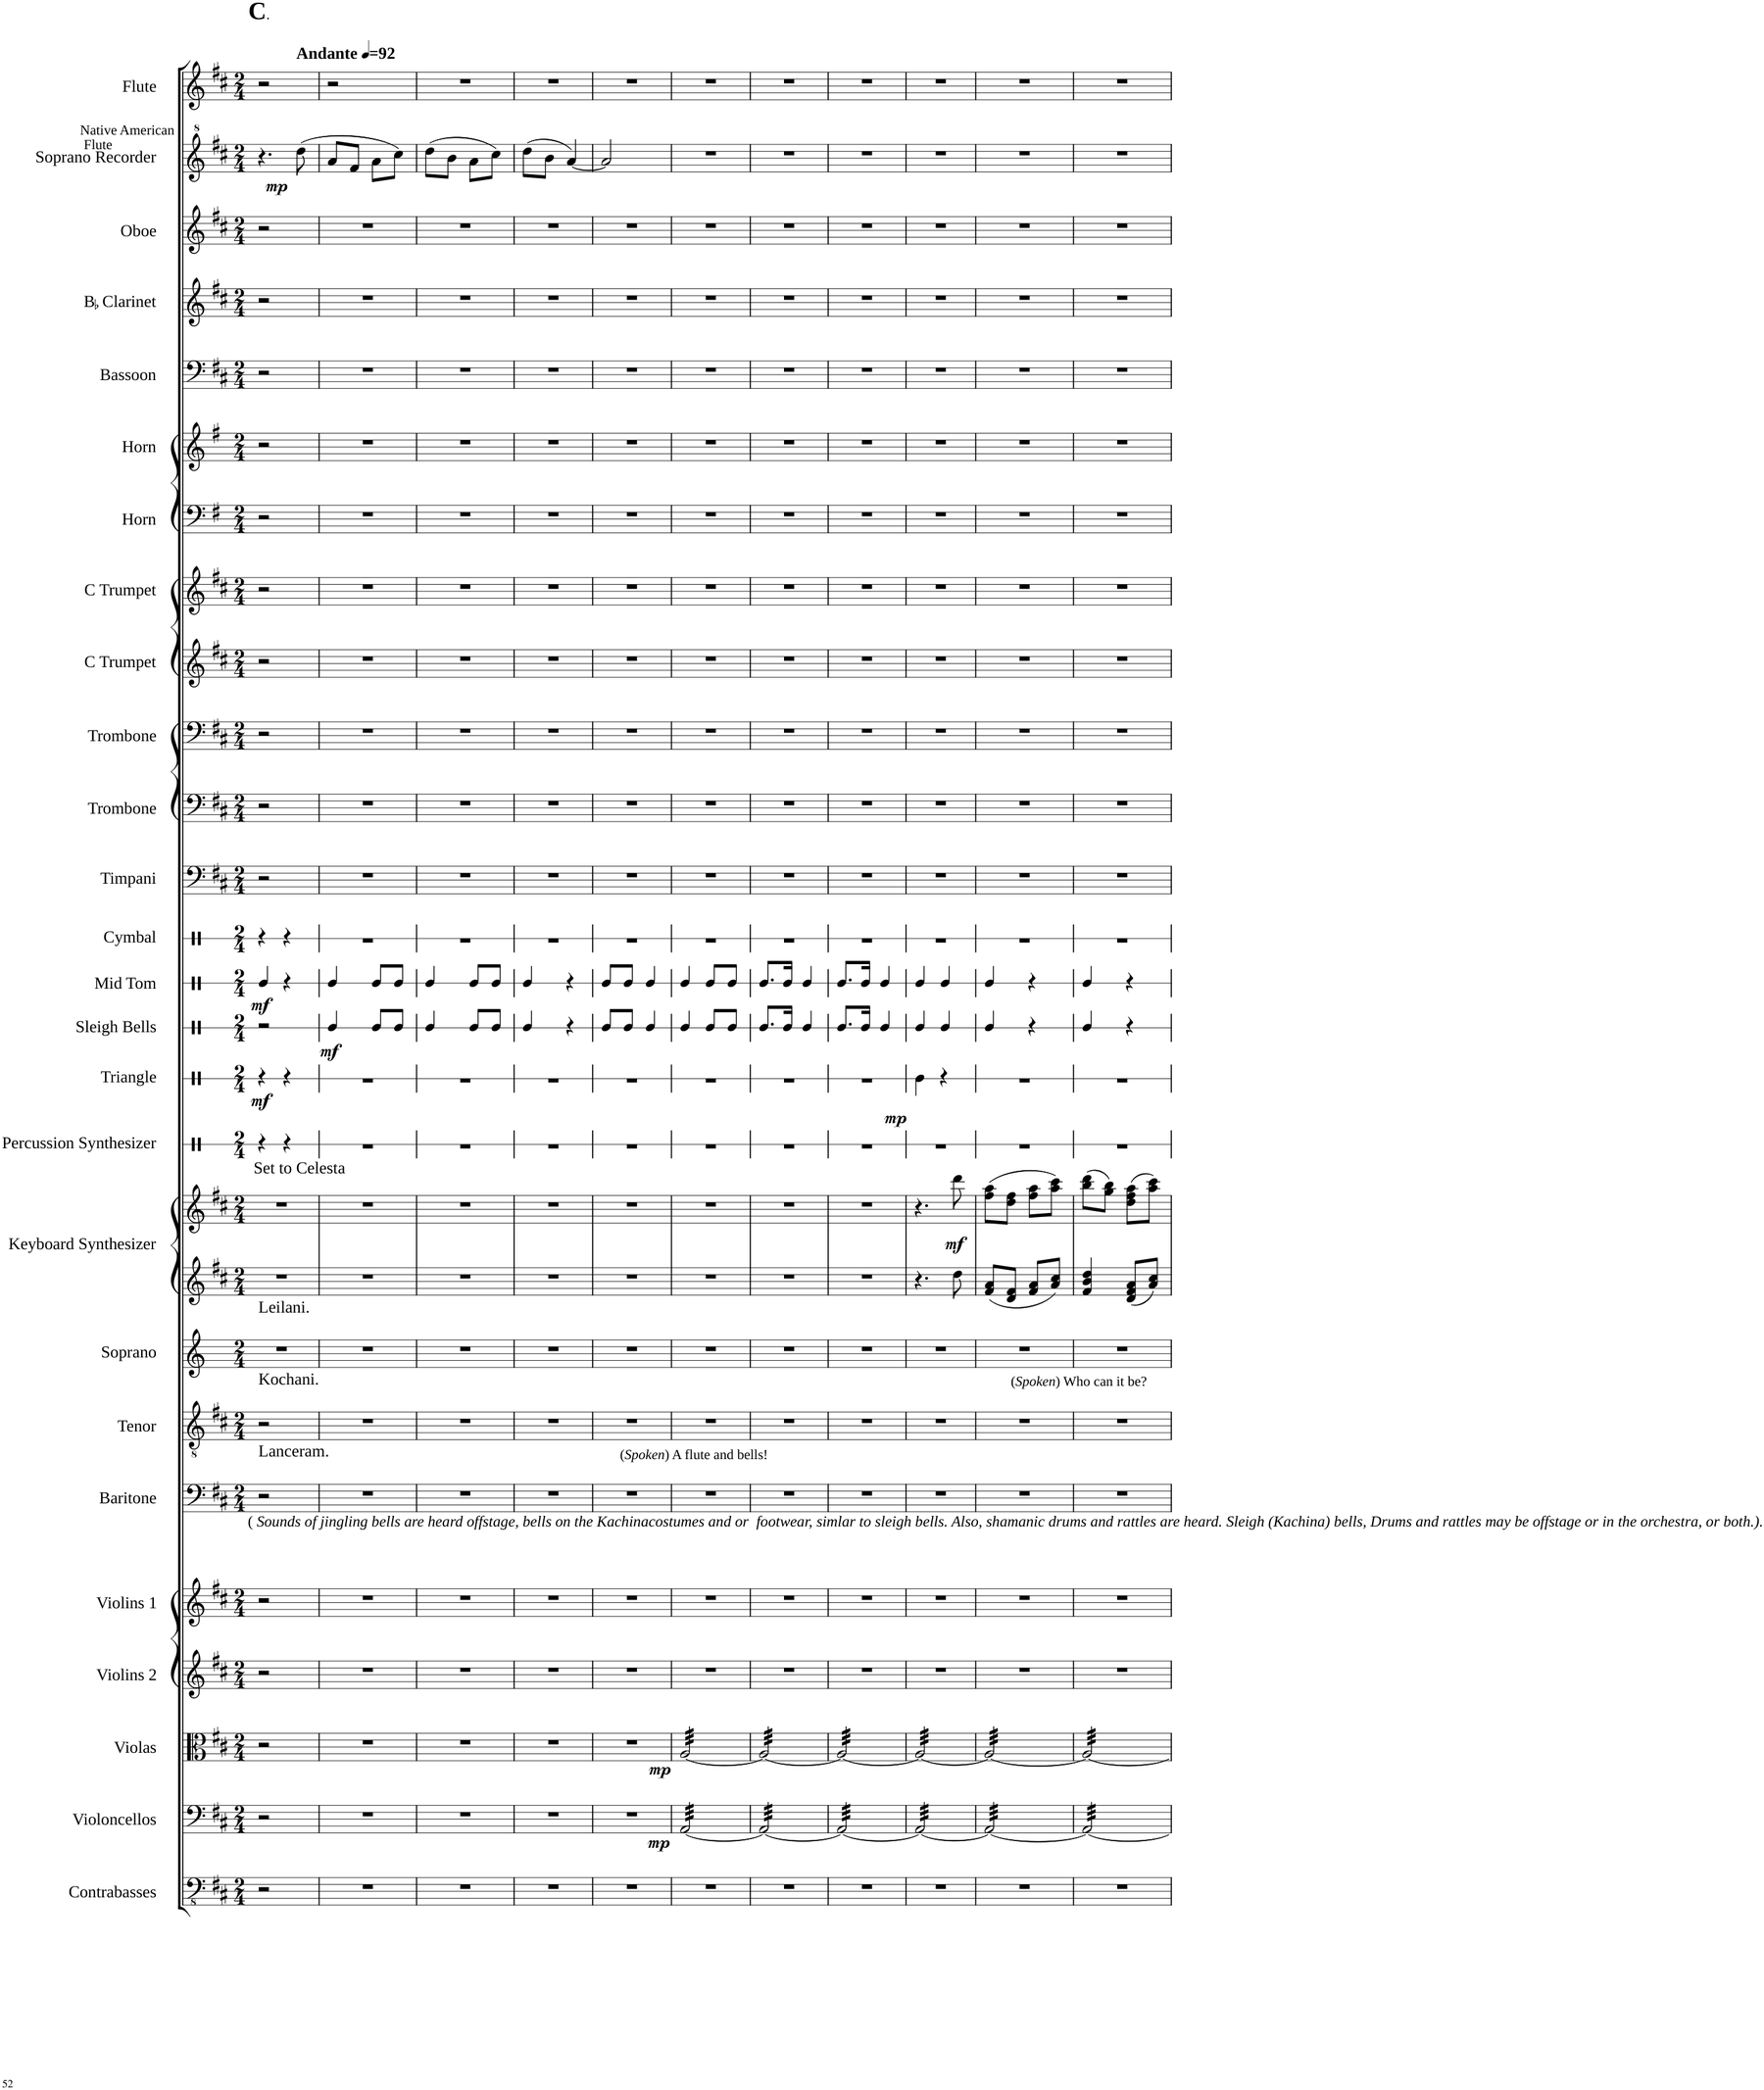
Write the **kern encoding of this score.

**kern	**kern	**dynam	**kern	**dynam	**kern	**kern	**kern	**kern	**kern	**kern	**kern	**dynam	**kern	**kern	**dynam	**kern	**dynam	**kern	**dynam	**kern	**kern	**kern	**kern	**kern	**kern	**kern	**kern	**kern	**kern	**kern	**kern	**dynam	**kern
*part26	*part25	*part25	*part24	*part24	*part23	*part22	*part21	*part20	*part19	*part18	*part18	*part18	*part17	*part16	*part16	*part15	*part15	*part14	*part14	*part13	*part12	*part11	*part10	*part9	*part8	*part7	*part6	*part5	*part4	*part3	*part2	*part2	*part1
*staff27	*staff26	*staff26	*staff25	*staff25	*staff24	*staff23	*staff22	*staff21	*staff20	*staff19	*staff18	*staff18/19	*staff17	*staff16	*staff16	*staff15	*staff15	*staff14	*staff14	*staff13	*staff12	*staff11	*staff10	*staff9	*staff8	*staff7	*staff6	*staff5	*staff4	*staff3	*staff2	*staff2	*staff1
*I"Contrabasses	*I"Violoncellos	*	*I"Violas	*	*I"Violins 2	*I"Violins 1	*I"Baritone	*I"Tenor	*I"Soprano	*I"Keyboard Synthesizer	*	*	*I"Percussion Synthesizer	*I"Triangle	*	*I"Sleigh Bells	*	*I"Mid Tom	*	*I"Cymbal	*I"Timpani	*I"Trombone	*I"Trombone	*I"C Trumpet	*I"C Trumpet	*I"Horn	*I"Horn	*I"Bassoon	*I"BaccidentalFlat Clarinet	*I"Oboe	*I"Soprano Recorder	*	*I"Flute
*I'Cbs.	*I'Vlcs.	*	*I'Vlas.	*	*I'Vlns. 2	*I'Vlns. 1	*I'Bar.	*I'T.	*I'S.	*I'Synth.	*	*	*I'Perc. Syn.	*I'Trgl.	*	*I'Sle. Be.	*	*I'M. To.	*	*I'Cym.	*I'Timp.	*I'Trb.	*I'Trb.	*I'C Tpt.	*I'C Tpt.	*I'Hn.	*I'Hn.	*I'Bsn.	*I'BaccidentalFlat Cl.	*I'Ob.	*I'S. Rec.	*	*I'Fl.
*	*	*	*	*	*	*	*	*	*	*	*	*	*stria1	*stria1	*	*stria1	*	*stria1	*	*stria1	*	*	*	*	*	*	*	*	*	*	*	*	*
*clefFv4	*clefF4	*	*clefC3	*	*clefG2	*clefG2	*clefF4	*clefGv2	*clefG2	*clefG2	*clefG2	*	*clefX	*clefX	*	*clefX	*	*clefX	*	*clefX	*clefF4	*clefF4	*clefF4	*clefG2	*clefG2	*clefF4	*clefG2	*clefF4	*clefG2	*clefG2	*clefG^2	*	*clefG2
*	*	*	*	*	*	*	*	*	*	*	*	*	*	*	*	*	*	*	*	*	*	*	*	*	*	*ITrd4c7	*ITrd4c7	*	*ITrd1c2	*	*	*	*
*k[f#c#]	*k[f#c#]	*	*k[f#c#]	*	*k[f#c#]	*k[f#c#]	*k[f#c#]	*k[f#c#]	*k[]	*k[f#c#]	*k[f#c#]	*	*k[]	*k[]	*	*k[]	*	*k[]	*	*k[]	*k[f#c#]	*k[f#c#]	*k[f#c#]	*k[f#c#]	*k[f#c#]	*k[f#]	*k[f#]	*k[f#c#]	*k[f#c#]	*k[f#c#]	*k[f#c#]	*	*k[f#c#]
*M2/4	*M2/4	*	*M2/4	*	*M2/4	*M2/4	*M2/4	*M2/4	*M2/4	*M2/4	*M2/4	*	*M2/4	*M2/4	*	*M2/4	*	*M2/4	*	*M2/4	*M2/4	*M2/4	*M2/4	*M2/4	*M2/4	*M2/4	*M2/4	*M2/4	*M2/4	*M2/4	*M2/4	*	*M2/4
=1	=1	=1	=1	=1	=1	=1	=1	=1	=1	=1	=1	=1	=1	=1	=1	=1	=1	=1	=1	=1	=1	=1	=1	=1	=1	=1	=1	=1	=1	=1	=1	=1	=1
!	!	!	!	!	!	!	!	!	!	!	!	!	!	!	!	!	!	!	!	!	!	!	!	!	!	!	!	!	!	!	!LO:TX:a:t=Native American	!	!
!	!	!	!	!	!	!	!	!	!	!	!	!	!	!	!	!	!	!	!	!	!	!	!	!	!	!	!	!	!	!	!LO:TX:a:t=Flute	!	!
!	!	!	!	!	!	!	!	!	!	!	!LO:TX:a:t=Set to Celesta	!	!	!	!	!	!	!	!	!	!	!	!	!	!	!	!	!	!	!	!	!	!
!	!	!	!	!	!	!	!	!	!LO:TX:a:t=Leilani.	!	!	!	!	!	!	!	!	!	!	!	!	!	!	!	!	!	!	!	!	!	!	!	!
!	!	!	!	!	!	!	!	!LO:TX:a:t=Kochani.	!	!	!	!	!	!	!	!	!	!	!	!	!	!	!	!	!	!	!	!	!	!	!	!	!
!	!	!	!	!	!	!	!LO:TX:a:t=Lanceram.	!	!	!	!	!	!	!	!	!	!	!	!	!	!	!	!	!	!	!	!	!	!	!	!	!	!
!	!	!	!	!	!	!LO:TX:a:t=(	!	!	!	!	!	!	!	!	!	!	!	!	!	!	!	!	!	!	!	!	!	!	!	!	!	!	!
!	!	!	!	!	!	!LO:TX:a:i:t=Sounds of jingling bells are heard offstage, bells on the Kachinacostumes and or  footwear, simlar to sleigh bells. Also, shamanic drums and rattles are heard. Sleigh (Kachina) bells, Drums and rattles may be offstage or in the orchestra, or both.).	!	!	!	!	!	!	!	!	!	!	!	!	!	!	!	!	!	!	!	!	!	!	!	!	!	!	!
!	!	!	!	!	!	!	!	!	!	!	!	!	!	!	!LO:DY:b	!	!	!	!LO:DY:b	!	!	!	!	!	!	!	!	!	!	!	!	!	!
*	*	*	*	*	*	*	*	*	*	*	*	*	*	*	*	*	*	*	*	*	*	*	*	*	*	*	*	*	*	*	*	*	*^
2r	2r	.	2r	.	2r	2r	2r	2r	2r	2r	2r	.	4r	4r	mf	2r	.	4Re/	mf	4r	2r	2r	2r	2r	2r	2r	2r	2r	2r	2r	4.r	.	2r	4.ryy
.	.	.	.	.	.	.	.	.	.	.	.	.	4r	4r	.	.	.	4r	.	4r	.	.	.	.	.	.	.	.	.	.	.	.	.	.
*	*	*	*	*	*	*	*	*	*	*	*	*	*	*	*	*	*	*	*	*	*	*	*	*	*	*	*	*	*	*	*	*	*MM92	*
!	!	!	!	!	!	!	!	!	!	!	!	!	!	!	!	!	!	!	!	!	!	!	!	!	!	!	!	!	!	!	!	!	!	!LO:TX:a:B:t=Andante
!	!	!	!	!	!	!	!	!	!	!	!	!	!	!	!	!	!	!	!	!	!	!	!	!	!	!	!	!	!	!	!	!LO:DY:b	!	!
.	.	.	.	.	.	.	.	.	.	.	.	.	.	.	.	.	.	.	.	.	.	.	.	.	.	.	.	.	.	.	(8ddd\	mp	.	8ryy
=2	=2	=2	=2	=2	=2	=2	=2	=2	=2	=2	=2	=2	=2	=2	=2	=2	=2	=2	=2	=2	=2	=2	=2	=2	=2	=2	=2	=2	=2	=2	=2	=2	=2	=2
!	!	!	!	!	!	!	!	!	!	!	!	!	!	!	!	!	!	!	!	!	!	!	!	!	!	!	!	!	!	!	!	!	!LO:TX:a:B:t=C	!
!	!	!	!	!	!	!	!	!	!	!	!	!	!	!	!	!	!	!	!	!	!	!	!	!	!	!	!	!	!	!	!	!	!LO:TX:a:t=.	!
!	!	!	!	!	!	!	!	!	!	!	!	!	!	!	!	!	!LO:DY:b	!	!	!	!	!	!	!	!	!	!	!	!	!	!	!	!	!
*	*	*	*	*	*	*	*	*	*	*	*	*	*	*	*	*	*	*	*	*	*	*	*	*	*	*	*	*	*	*	*	*	*v	*v
2r	2r	.	2r	.	2r	2r	2r	2r	2r	2r	2r	.	2r	2r	.	4Re/	mf	4Re/	.	2r	2r	2r	2r	2r	2r	2r	2r	2r	2r	2r	8aa/L	.	2r
.	.	.	.	.	.	.	.	.	.	.	.	.	.	.	.	.	.	.	.	.	.	.	.	.	.	.	.	.	.	.	8ff#/J	.	.
.	.	.	.	.	.	.	.	.	.	.	.	.	.	.	.	8Re/L	.	8Re/L	.	.	.	.	.	.	.	.	.	.	.	.	8aa\L	.	.
.	.	.	.	.	.	.	.	.	.	.	.	.	.	.	.	8Re/J	.	8Re/J	.	.	.	.	.	.	.	.	.	.	.	.	8ccc#\J)	.	.
=3	=3	=3	=3	=3	=3	=3	=3	=3	=3	=3	=3	=3	=3	=3	=3	=3	=3	=3	=3	=3	=3	=3	=3	=3	=3	=3	=3	=3	=3	=3	=3	=3	=3
2r	2r	.	2r	.	2r	2r	2r	2r	2r	2r	2r	.	2r	2r	.	4Re/	.	4Re/	.	2r	2r	2r	2r	2r	2r	2r	2r	2r	2r	2r	(8ddd\L	.	2r
.	.	.	.	.	.	.	.	.	.	.	.	.	.	.	.	.	.	.	.	.	.	.	.	.	.	.	.	.	.	.	8bb\J	.	.
.	.	.	.	.	.	.	.	.	.	.	.	.	.	.	.	8Re/L	.	8Re/L	.	.	.	.	.	.	.	.	.	.	.	.	8aa\L	.	.
.	.	.	.	.	.	.	.	.	.	.	.	.	.	.	.	8Re/J	.	8Re/J	.	.	.	.	.	.	.	.	.	.	.	.	8ccc#\J)	.	.
=4	=4	=4	=4	=4	=4	=4	=4	=4	=4	=4	=4	=4	=4	=4	=4	=4	=4	=4	=4	=4	=4	=4	=4	=4	=4	=4	=4	=4	=4	=4	=4	=4	=4
2r	2r	.	2r	.	2r	2r	2r	2r	2r	2r	2r	.	2r	2r	.	4Re/	.	4Re/	.	2r	2r	2r	2r	2r	2r	2r	2r	2r	2r	2r	(8ddd\L	.	2r
.	.	.	.	.	.	.	.	.	.	.	.	.	.	.	.	.	.	.	.	.	.	.	.	.	.	.	.	.	.	.	8bb\J	.	.
.	.	.	.	.	.	.	.	.	.	.	.	.	.	.	.	4r	.	4r	.	.	.	.	.	.	.	.	.	.	.	.	[4aa/)	.	.
=5	=5	=5	=5	=5	=5	=5	=5	=5	=5	=5	=5	=5	=5	=5	=5	=5	=5	=5	=5	=5	=5	=5	=5	=5	=5	=5	=5	=5	=5	=5	=5	=5	=5
2r	2r	.	2r	.	2r	2r	2r	2r	2r	2r	2r	.	2r	2r	.	8Re/L	.	8Re/L	.	2r	2r	2r	2r	2r	2r	2r	2r	2r	2r	2r	2aa/]	.	2r
.	.	.	.	.	.	.	.	.	.	.	.	.	.	.	.	8Re/J	.	8Re/J	.	.	.	.	.	.	.	.	.	.	.	.	.	.	.
.	.	.	.	.	.	.	.	.	.	.	.	.	.	.	.	4Re/	.	4Re/	.	.	.	.	.	.	.	.	.	.	.	.	.	.	.
=6	=6	=6	=6	=6	=6	=6	=6	=6	=6	=6	=6	=6	=6	=6	=6	=6	=6	=6	=6	=6	=6	=6	=6	=6	=6	=6	=6	=6	=6	=6	=6	=6	=6
!	!	!	!	!	!	!	!LO:TX:a:t=(	!	!	!	!	!	!	!	!	!	!	!	!	!	!	!	!	!	!	!	!	!	!	!	!	!	!
!	!	!	!	!	!	!	!LO:TX:a:i:t=Spoken	!	!	!	!	!	!	!	!	!	!	!	!	!	!	!	!	!	!	!	!	!	!	!	!	!	!
!	!	!	!	!	!	!	!LO:TX:a:t=) A flute and bells!	!	!	!	!	!	!	!	!	!	!	!	!	!	!	!	!	!	!	!	!	!	!	!	!	!	!
!	!	!LO:DY:b	!	!LO:DY:b	!	!	!	!	!	!	!	!	!	!	!	!	!	!	!	!	!	!	!	!	!	!	!	!	!	!	!	!	!
*	*tremolo	*	*	*	*	*	*	*	*	*	*	*	*	*	*	*	*	*	*	*	*	*	*	*	*	*	*	*	*	*	*	*	*
*	*	*	*tremolo	*	*	*	*	*	*	*	*	*	*	*	*	*	*	*	*	*	*	*	*	*	*	*	*	*	*	*	*	*	*
2r	[32AA/LLL	mp	[32A/LLL	mp	2r	2r	2r	2r	2r	2r	2r	.	2r	2r	.	4Re/	.	4Re/	.	2r	2r	2r	2r	2r	2r	2r	2r	2r	2r	2r	2r	.	2r
.	32AA/	.	32A/	.	.	.	.	.	.	.	.	.	.	.	.	.	.	.	.	.	.	.	.	.	.	.	.	.	.	.	.	.	.
.	32AA/	.	32A/	.	.	.	.	.	.	.	.	.	.	.	.	.	.	.	.	.	.	.	.	.	.	.	.	.	.	.	.	.	.
.	32AA/	.	32A/	.	.	.	.	.	.	.	.	.	.	.	.	.	.	.	.	.	.	.	.	.	.	.	.	.	.	.	.	.	.
.	32AA/	.	32A/	.	.	.	.	.	.	.	.	.	.	.	.	.	.	.	.	.	.	.	.	.	.	.	.	.	.	.	.	.	.
.	32AA/	.	32A/	.	.	.	.	.	.	.	.	.	.	.	.	.	.	.	.	.	.	.	.	.	.	.	.	.	.	.	.	.	.
.	32AA/	.	32A/	.	.	.	.	.	.	.	.	.	.	.	.	.	.	.	.	.	.	.	.	.	.	.	.	.	.	.	.	.	.
.	32AA/	.	32A/	.	.	.	.	.	.	.	.	.	.	.	.	.	.	.	.	.	.	.	.	.	.	.	.	.	.	.	.	.	.
.	32AA/	.	32A/	.	.	.	.	.	.	.	.	.	.	.	.	8Re/L	.	8Re/L	.	.	.	.	.	.	.	.	.	.	.	.	.	.	.
.	32AA/	.	32A/	.	.	.	.	.	.	.	.	.	.	.	.	.	.	.	.	.	.	.	.	.	.	.	.	.	.	.	.	.	.
.	32AA/	.	32A/	.	.	.	.	.	.	.	.	.	.	.	.	.	.	.	.	.	.	.	.	.	.	.	.	.	.	.	.	.	.
.	32AA/	.	32A/	.	.	.	.	.	.	.	.	.	.	.	.	.	.	.	.	.	.	.	.	.	.	.	.	.	.	.	.	.	.
.	32AA/	.	32A/	.	.	.	.	.	.	.	.	.	.	.	.	8Re/J	.	8Re/J	.	.	.	.	.	.	.	.	.	.	.	.	.	.	.
.	32AA/	.	32A/	.	.	.	.	.	.	.	.	.	.	.	.	.	.	.	.	.	.	.	.	.	.	.	.	.	.	.	.	.	.
.	32AA/	.	32A/	.	.	.	.	.	.	.	.	.	.	.	.	.	.	.	.	.	.	.	.	.	.	.	.	.	.	.	.	.	.
.	32AA/JJJ	.	32A/JJJ	.	.	.	.	.	.	.	.	.	.	.	.	.	.	.	.	.	.	.	.	.	.	.	.	.	.	.	.	.	.
=7	=7	=7	=7	=7	=7	=7	=7	=7	=7	=7	=7	=7	=7	=7	=7	=7	=7	=7	=7	=7	=7	=7	=7	=7	=7	=7	=7	=7	=7	=7	=7	=7	=7
2r	32AA/LLL	.	32A/LLL	.	2r	2r	2r	2r	2r	2r	2r	.	2r	2r	.	8.Re/L	.	8.Re/L	.	2r	2r	2r	2r	2r	2r	2r	2r	2r	2r	2r	2r	.	2r
.	32AA/	.	32A/	.	.	.	.	.	.	.	.	.	.	.	.	.	.	.	.	.	.	.	.	.	.	.	.	.	.	.	.	.	.
.	32AA/	.	32A/	.	.	.	.	.	.	.	.	.	.	.	.	.	.	.	.	.	.	.	.	.	.	.	.	.	.	.	.	.	.
.	32AA/	.	32A/	.	.	.	.	.	.	.	.	.	.	.	.	.	.	.	.	.	.	.	.	.	.	.	.	.	.	.	.	.	.
.	32AA/	.	32A/	.	.	.	.	.	.	.	.	.	.	.	.	.	.	.	.	.	.	.	.	.	.	.	.	.	.	.	.	.	.
.	32AA/	.	32A/	.	.	.	.	.	.	.	.	.	.	.	.	.	.	.	.	.	.	.	.	.	.	.	.	.	.	.	.	.	.
.	32AA/	.	32A/	.	.	.	.	.	.	.	.	.	.	.	.	16Re/Jk	.	16Re/Jk	.	.	.	.	.	.	.	.	.	.	.	.	.	.	.
.	32AA/	.	32A/	.	.	.	.	.	.	.	.	.	.	.	.	.	.	.	.	.	.	.	.	.	.	.	.	.	.	.	.	.	.
.	32AA/	.	32A/	.	.	.	.	.	.	.	.	.	.	.	.	4Re/	.	4Re/	.	.	.	.	.	.	.	.	.	.	.	.	.	.	.
.	32AA/	.	32A/	.	.	.	.	.	.	.	.	.	.	.	.	.	.	.	.	.	.	.	.	.	.	.	.	.	.	.	.	.	.
.	32AA/	.	32A/	.	.	.	.	.	.	.	.	.	.	.	.	.	.	.	.	.	.	.	.	.	.	.	.	.	.	.	.	.	.
.	32AA/	.	32A/	.	.	.	.	.	.	.	.	.	.	.	.	.	.	.	.	.	.	.	.	.	.	.	.	.	.	.	.	.	.
.	32AA/	.	32A/	.	.	.	.	.	.	.	.	.	.	.	.	.	.	.	.	.	.	.	.	.	.	.	.	.	.	.	.	.	.
.	32AA/	.	32A/	.	.	.	.	.	.	.	.	.	.	.	.	.	.	.	.	.	.	.	.	.	.	.	.	.	.	.	.	.	.
.	32AA/	.	32A/	.	.	.	.	.	.	.	.	.	.	.	.	.	.	.	.	.	.	.	.	.	.	.	.	.	.	.	.	.	.
.	32AA/JJJ	.	32A/JJJ	.	.	.	.	.	.	.	.	.	.	.	.	.	.	.	.	.	.	.	.	.	.	.	.	.	.	.	.	.	.
=8	=8	=8	=8	=8	=8	=8	=8	=8	=8	=8	=8	=8	=8	=8	=8	=8	=8	=8	=8	=8	=8	=8	=8	=8	=8	=8	=8	=8	=8	=8	=8	=8	=8
!	!	!	!	!	!	!	!	!LO:TX:a:t=(	!	!	!	!	!	!	!	!	!	!	!	!	!	!	!	!	!	!	!	!	!	!	!	!	!
!	!	!	!	!	!	!	!	!LO:TX:a:i:t=Spoken	!	!	!	!	!	!	!	!	!	!	!	!	!	!	!	!	!	!	!	!	!	!	!	!	!
!	!	!	!	!	!	!	!	!LO:TX:a:t=) Who can it be?	!	!	!	!	!	!	!	!	!	!	!	!	!	!	!	!	!	!	!	!	!	!	!	!	!
2r	32AA/LLL	.	32A/LLL	.	2r	2r	2r	2r	2r	2r	2r	.	2r	2r	.	8.Re/L	.	8.Re/L	.	2r	2r	2r	2r	2r	2r	2r	2r	2r	2r	2r	2r	.	2r
.	32AA/	.	32A/	.	.	.	.	.	.	.	.	.	.	.	.	.	.	.	.	.	.	.	.	.	.	.	.	.	.	.	.	.	.
.	32AA/	.	32A/	.	.	.	.	.	.	.	.	.	.	.	.	.	.	.	.	.	.	.	.	.	.	.	.	.	.	.	.	.	.
.	32AA/	.	32A/	.	.	.	.	.	.	.	.	.	.	.	.	.	.	.	.	.	.	.	.	.	.	.	.	.	.	.	.	.	.
.	32AA/	.	32A/	.	.	.	.	.	.	.	.	.	.	.	.	.	.	.	.	.	.	.	.	.	.	.	.	.	.	.	.	.	.
.	32AA/	.	32A/	.	.	.	.	.	.	.	.	.	.	.	.	.	.	.	.	.	.	.	.	.	.	.	.	.	.	.	.	.	.
.	32AA/	.	32A/	.	.	.	.	.	.	.	.	.	.	.	.	16Re/Jk	.	16Re/Jk	.	.	.	.	.	.	.	.	.	.	.	.	.	.	.
.	32AA/	.	32A/	.	.	.	.	.	.	.	.	.	.	.	.	.	.	.	.	.	.	.	.	.	.	.	.	.	.	.	.	.	.
.	32AA/	.	32A/	.	.	.	.	.	.	.	.	.	.	.	.	4Re/	.	4Re/	.	.	.	.	.	.	.	.	.	.	.	.	.	.	.
.	32AA/	.	32A/	.	.	.	.	.	.	.	.	.	.	.	.	.	.	.	.	.	.	.	.	.	.	.	.	.	.	.	.	.	.
.	32AA/	.	32A/	.	.	.	.	.	.	.	.	.	.	.	.	.	.	.	.	.	.	.	.	.	.	.	.	.	.	.	.	.	.
.	32AA/	.	32A/	.	.	.	.	.	.	.	.	.	.	.	.	.	.	.	.	.	.	.	.	.	.	.	.	.	.	.	.	.	.
.	32AA/	.	32A/	.	.	.	.	.	.	.	.	.	.	.	.	.	.	.	.	.	.	.	.	.	.	.	.	.	.	.	.	.	.
.	32AA/	.	32A/	.	.	.	.	.	.	.	.	.	.	.	.	.	.	.	.	.	.	.	.	.	.	.	.	.	.	.	.	.	.
.	32AA/	.	32A/	.	.	.	.	.	.	.	.	.	.	.	.	.	.	.	.	.	.	.	.	.	.	.	.	.	.	.	.	.	.
.	32AA/JJJ	.	32A/JJJ	.	.	.	.	.	.	.	.	.	.	.	.	.	.	.	.	.	.	.	.	.	.	.	.	.	.	.	.	.	.
=9	=9	=9	=9	=9	=9	=9	=9	=9	=9	=9	=9	=9	=9	=9	=9	=9	=9	=9	=9	=9	=9	=9	=9	=9	=9	=9	=9	=9	=9	=9	=9	=9	=9
!	!	!	!	!	!	!	!	!	!	!	!	!	!	!	!LO:DY:b	!	!	!	!	!	!	!	!	!	!	!	!	!	!	!	!	!	!
2r	32AA/LLL	.	32A/LLL	.	2r	2r	2r	2r	2r	4.r	4.r	.	2r	4Re\	mp	4Re/	.	4Re/	.	2r	2r	2r	2r	2r	2r	2r	2r	2r	2r	2r	2r	.	2r
.	32AA/	.	32A/	.	.	.	.	.	.	.	.	.	.	.	.	.	.	.	.	.	.	.	.	.	.	.	.	.	.	.	.	.	.
.	32AA/	.	32A/	.	.	.	.	.	.	.	.	.	.	.	.	.	.	.	.	.	.	.	.	.	.	.	.	.	.	.	.	.	.
.	32AA/	.	32A/	.	.	.	.	.	.	.	.	.	.	.	.	.	.	.	.	.	.	.	.	.	.	.	.	.	.	.	.	.	.
.	32AA/	.	32A/	.	.	.	.	.	.	.	.	.	.	.	.	.	.	.	.	.	.	.	.	.	.	.	.	.	.	.	.	.	.
.	32AA/	.	32A/	.	.	.	.	.	.	.	.	.	.	.	.	.	.	.	.	.	.	.	.	.	.	.	.	.	.	.	.	.	.
.	32AA/	.	32A/	.	.	.	.	.	.	.	.	.	.	.	.	.	.	.	.	.	.	.	.	.	.	.	.	.	.	.	.	.	.
.	32AA/	.	32A/	.	.	.	.	.	.	.	.	.	.	.	.	.	.	.	.	.	.	.	.	.	.	.	.	.	.	.	.	.	.
.	32AA/	.	32A/	.	.	.	.	.	.	.	.	.	.	4r	.	4Re/	.	4Re/	.	.	.	.	.	.	.	.	.	.	.	.	.	.	.
.	32AA/	.	32A/	.	.	.	.	.	.	.	.	.	.	.	.	.	.	.	.	.	.	.	.	.	.	.	.	.	.	.	.	.	.
.	32AA/	.	32A/	.	.	.	.	.	.	.	.	.	.	.	.	.	.	.	.	.	.	.	.	.	.	.	.	.	.	.	.	.	.
.	32AA/	.	32A/	.	.	.	.	.	.	.	.	.	.	.	.	.	.	.	.	.	.	.	.	.	.	.	.	.	.	.	.	.	.
!	!	!	!	!	!	!	!	!	!	!	!	!LO:DY:b	!	!	!	!	!	!	!	!	!	!	!	!	!	!	!	!	!	!	!	!	!
.	32AA/	.	32A/	.	.	.	.	.	.	8dd\	8ddd\	mf	.	.	.	.	.	.	.	.	.	.	.	.	.	.	.	.	.	.	.	.	.
.	32AA/	.	32A/	.	.	.	.	.	.	.	.	.	.	.	.	.	.	.	.	.	.	.	.	.	.	.	.	.	.	.	.	.	.
.	32AA/	.	32A/	.	.	.	.	.	.	.	.	.	.	.	.	.	.	.	.	.	.	.	.	.	.	.	.	.	.	.	.	.	.
.	32AA/JJJ	.	32A/JJJ	.	.	.	.	.	.	.	.	.	.	.	.	.	.	.	.	.	.	.	.	.	.	.	.	.	.	.	.	.	.
=10	=10	=10	=10	=10	=10	=10	=10	=10	=10	=10	=10	=10	=10	=10	=10	=10	=10	=10	=10	=10	=10	=10	=10	=10	=10	=10	=10	=10	=10	=10	=10	=10	=10
2r	32AA/LLL	.	32A/LLL	.	2r	2r	2r	2r	2r	8f#/ 8a/L	(8ff#\ 8aa\L	.	2r	2r	.	4Re/	.	4Re/	.	2r	2r	2r	2r	2r	2r	2r	2r	2r	2r	2r	2r	.	2r
.	32AA/	.	32A/	.	.	.	.	.	.	.	.	.	.	.	.	.	.	.	.	.	.	.	.	.	.	.	.	.	.	.	.	.	.
.	32AA/	.	32A/	.	.	.	.	.	.	.	.	.	.	.	.	.	.	.	.	.	.	.	.	.	.	.	.	.	.	.	.	.	.
.	32AA/	.	32A/	.	.	.	.	.	.	.	.	.	.	.	.	.	.	.	.	.	.	.	.	.	.	.	.	.	.	.	.	.	.
.	32AA/	.	32A/	.	.	.	.	.	.	8d/ 8f#/J	8dd\ 8ff#\J	.	.	.	.	.	.	.	.	.	.	.	.	.	.	.	.	.	.	.	.	.	.
.	32AA/	.	32A/	.	.	.	.	.	.	.	.	.	.	.	.	.	.	.	.	.	.	.	.	.	.	.	.	.	.	.	.	.	.
.	32AA/	.	32A/	.	.	.	.	.	.	.	.	.	.	.	.	.	.	.	.	.	.	.	.	.	.	.	.	.	.	.	.	.	.
.	32AA/	.	32A/	.	.	.	.	.	.	.	.	.	.	.	.	.	.	.	.	.	.	.	.	.	.	.	.	.	.	.	.	.	.
.	32AA/	.	32A/	.	.	.	.	.	.	8f#/ 8a/L	8ff#\ 8aa\L	.	.	.	.	4r	.	4r	.	.	.	.	.	.	.	.	.	.	.	.	.	.	.
.	32AA/	.	32A/	.	.	.	.	.	.	.	.	.	.	.	.	.	.	.	.	.	.	.	.	.	.	.	.	.	.	.	.	.	.
.	32AA/	.	32A/	.	.	.	.	.	.	.	.	.	.	.	.	.	.	.	.	.	.	.	.	.	.	.	.	.	.	.	.	.	.
.	32AA/	.	32A/	.	.	.	.	.	.	.	.	.	.	.	.	.	.	.	.	.	.	.	.	.	.	.	.	.	.	.	.	.	.
.	32AA/	.	32A/	.	.	.	.	.	.	8a/ 8cc#/J	8aa\ 8ccc#\J)	.	.	.	.	.	.	.	.	.	.	.	.	.	.	.	.	.	.	.	.	.	.
.	32AA/	.	32A/	.	.	.	.	.	.	.	.	.	.	.	.	.	.	.	.	.	.	.	.	.	.	.	.	.	.	.	.	.	.
.	32AA/	.	32A/	.	.	.	.	.	.	.	.	.	.	.	.	.	.	.	.	.	.	.	.	.	.	.	.	.	.	.	.	.	.
.	32AA/JJJ	.	32A/JJJ	.	.	.	.	.	.	.	.	.	.	.	.	.	.	.	.	.	.	.	.	.	.	.	.	.	.	.	.	.	.
=11	=11	=11	=11	=11	=11	=11	=11	=11	=11	=11	=11	=11	=11	=11	=11	=11	=11	=11	=11	=11	=11	=11	=11	=11	=11	=11	=11	=11	=11	=11	=11	=11	=11
2r	32AA/LLL	.	32A/LLL	.	2r	2r	2r	2r	2r	4f#/ 4b/ 4dd/	(8bb\ 8ddd\L	.	2r	2r	.	4Re/	.	4Re/	.	2r	2r	2r	2r	2r	2r	2r	2r	2r	2r	2r	2r	.	2r
.	32AA/	.	32A/	.	.	.	.	.	.	.	.	.	.	.	.	.	.	.	.	.	.	.	.	.	.	.	.	.	.	.	.	.	.
.	32AA/	.	32A/	.	.	.	.	.	.	.	.	.	.	.	.	.	.	.	.	.	.	.	.	.	.	.	.	.	.	.	.	.	.
.	32AA/	.	32A/	.	.	.	.	.	.	.	.	.	.	.	.	.	.	.	.	.	.	.	.	.	.	.	.	.	.	.	.	.	.
.	32AA/	.	32A/	.	.	.	.	.	.	.	8gg\ 8bb\J)	.	.	.	.	.	.	.	.	.	.	.	.	.	.	.	.	.	.	.	.	.	.
.	32AA/	.	32A/	.	.	.	.	.	.	.	.	.	.	.	.	.	.	.	.	.	.	.	.	.	.	.	.	.	.	.	.	.	.
.	32AA/	.	32A/	.	.	.	.	.	.	.	.	.	.	.	.	.	.	.	.	.	.	.	.	.	.	.	.	.	.	.	.	.	.
.	32AA/	.	32A/	.	.	.	.	.	.	.	.	.	.	.	.	.	.	.	.	.	.	.	.	.	.	.	.	.	.	.	.	.	.
.	32AA/	.	32A/	.	.	.	.	.	.	8d/ 8f#/ 8a/L	(8dd\ 8ff#\ 8aa\L	.	.	.	.	4r	.	4r	.	.	.	.	.	.	.	.	.	.	.	.	.	.	.
.	32AA/	.	32A/	.	.	.	.	.	.	.	.	.	.	.	.	.	.	.	.	.	.	.	.	.	.	.	.	.	.	.	.	.	.
.	32AA/	.	32A/	.	.	.	.	.	.	.	.	.	.	.	.	.	.	.	.	.	.	.	.	.	.	.	.	.	.	.	.	.	.
.	32AA/	.	32A/	.	.	.	.	.	.	.	.	.	.	.	.	.	.	.	.	.	.	.	.	.	.	.	.	.	.	.	.	.	.
.	32AA/	.	32A/	.	.	.	.	.	.	8a/ 8cc#/J	8aa\ 8ccc#\J)	.	.	.	.	.	.	.	.	.	.	.	.	.	.	.	.	.	.	.	.	.	.
.	32AA/	.	32A/	.	.	.	.	.	.	.	.	.	.	.	.	.	.	.	.	.	.	.	.	.	.	.	.	.	.	.	.	.	.
.	32AA/	.	32A/	.	.	.	.	.	.	.	.	.	.	.	.	.	.	.	.	.	.	.	.	.	.	.	.	.	.	.	.	.	.
.	32AA/JJJ	.	32A/JJJ	.	.	.	.	.	.	.	.	.	.	.	.	.	.	.	.	.	.	.	.	.	.	.	.	.	.	.	.	.	.
*	*	*	*Xtremolo	*	*	*	*	*	*	*	*	*	*	*	*	*	*	*	*	*	*	*	*	*	*	*	*	*	*	*	*	*	*
*	*Xtremolo	*	*	*	*	*	*	*	*	*	*	*	*	*	*	*	*	*	*	*	*	*	*	*	*	*	*	*	*	*	*	*	*
=	=	=	=	=	=	=	=	=	=	=	=	=	=	=	=	=	=	=	=	=	=	=	=	=	=	=	=	=	=	=	=	=	=
*-	*-	*-	*-	*-	*-	*-	*-	*-	*-	*-	*-	*-	*-	*-	*-	*-	*-	*-	*-	*-	*-	*-	*-	*-	*-	*-	*-	*-	*-	*-	*-	*-	*-
